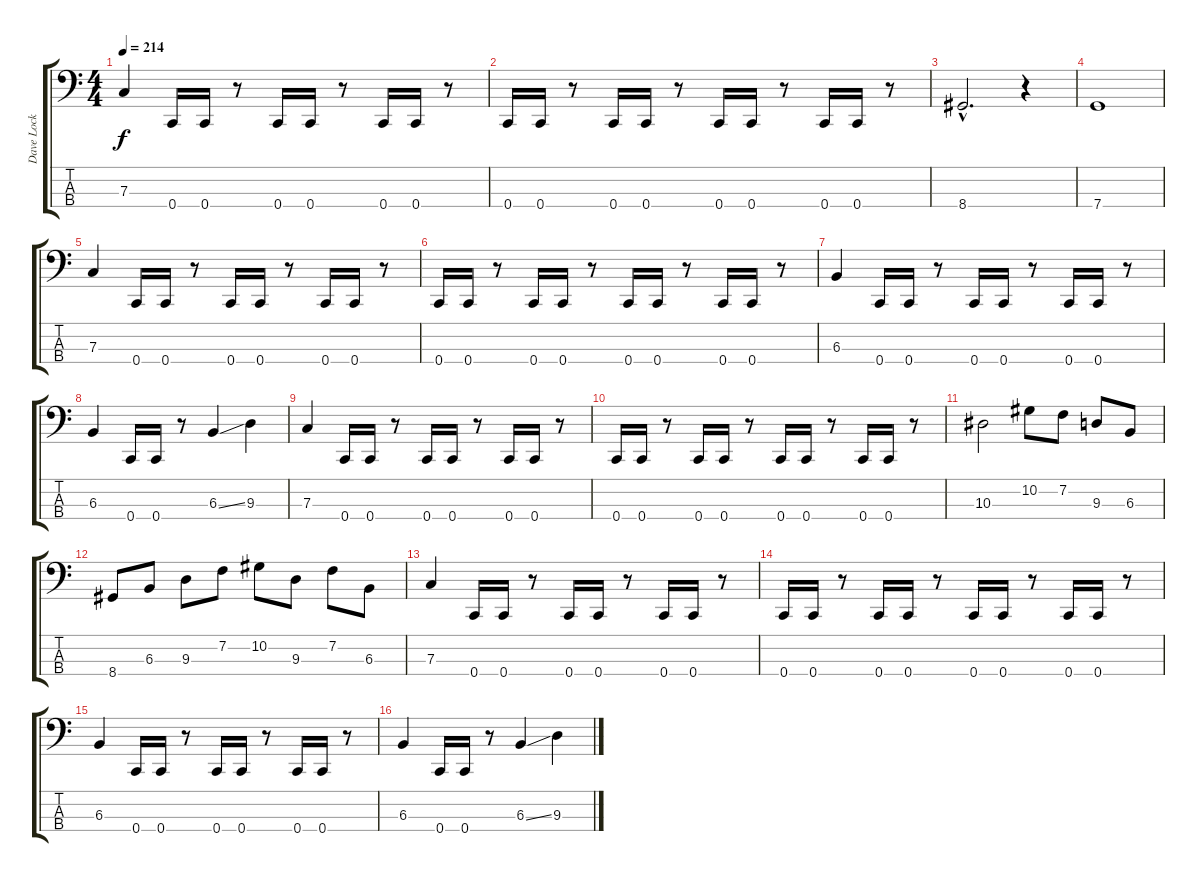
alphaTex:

\track ("Dave Lock (Bass)" "Dave Lock ") {instrument electricbassfinger}
\staff {score tabs}
\tuning (Eb2 Bb1 F1 C1) {hide}
\ts (4 4)
\tempo 214
\clef f4
\ks c
7.3.4{dy f} 0.4.16 0.4.16 r.8 0.4.16 0.4.16 r.8 0.4.16 0.4.16 r.8 |
0.4.16 0.4.16 r.8 0.4.16 0.4.16 r.8 0.4.16 0.4.16 r.8 0.4.16 0.4.16 r.8 |
8.4{hac}.2{d} r.4 |
7.4.1 |
7.3.4 0.4.16 0.4.16 r.8 0.4.16 0.4.16 r.8 0.4.16 0.4.16 r.8 |
0.4.16 0.4.16 r.8 0.4.16 0.4.16 r.8 0.4.16 0.4.16 r.8 0.4.16 0.4.16 r.8 |
6.3.4 0.4.16 0.4.16 r.8 0.4.16 0.4.16 r.8 0.4.16 0.4.16 r.8 |
6.3.4 0.4.16 0.4.16 r.8 6.3{ss}.4 9.3.4 |
7.3.4 0.4.16 0.4.16 r.8 0.4.16 0.4.16 r.8 0.4.16 0.4.16 r.8 |
0.4.16 0.4.16 r.8 0.4.16 0.4.16 r.8 0.4.16 0.4.16 r.8 0.4.16 0.4.16 r.8 |
10.3.2 10.2.8 7.2.8 9.3.8 6.3.8 |
8.4.8 6.3.8 9.3.8 7.2.8 10.2.8 9.3.8 7.2.8 6.3.8 |
7.3.4 0.4.16 0.4.16 r.8 0.4.16 0.4.16 r.8 0.4.16 0.4.16 r.8 |
0.4.16 0.4.16 r.8 0.4.16 0.4.16 r.8 0.4.16 0.4.16 r.8 0.4.16 0.4.16 r.8 |
6.3.4 0.4.16 0.4.16 r.8 0.4.16 0.4.16 r.8 0.4.16 0.4.16 r.8 |
6.3.4 0.4.16 0.4.16 r.8 6.3{ss}.4 9.3.4
